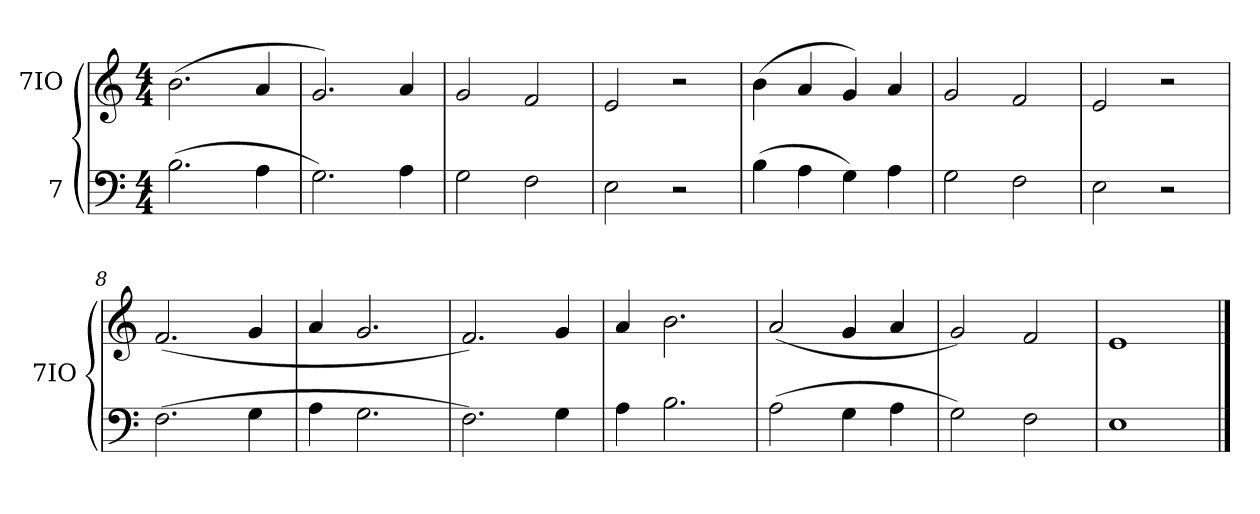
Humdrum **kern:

**kern	**kern
*part2	*part1
*staff2	*staff1
*I"7	*I"7IO
*	*I'7IO
*clefF4	*clefG2
*M4/4	*M4/4
*MM112	*MM112
=1	=1
(2.B\	(2.b\
4A\	4a/
=2	=2
2.G\)	2.g/)
4A\	4a/
=3	=3
2G\	2g/
2F\	2f/
=4	=4
2E\	2e/
2r	2r
=5	=5
(4B\	(4b\
4A\	4a/
4G\)	4g/)
4A\	4a/
=6	=6
2G\	2g/
2F\	2f/
=7	=7
2E\	2e/
2r	2r
!!LO:LB:g=z
=8	=8
(2.F\	(2.f/
4G\	4g/
=9	=9
4A\	4a/
2.G\	2.g/
=10	=10
2.F\)	2.f/)
4G\	4g/
=11	=11
4A\	4a/
2.B\	2.b\
=12	=12
(2A\	(2a/
4G\	4g/
4A\	4a/
=13	=13
2G\)	2g/)
2F\	2f/
=14	=14
1E/	1e/
==	==
*-	*-
